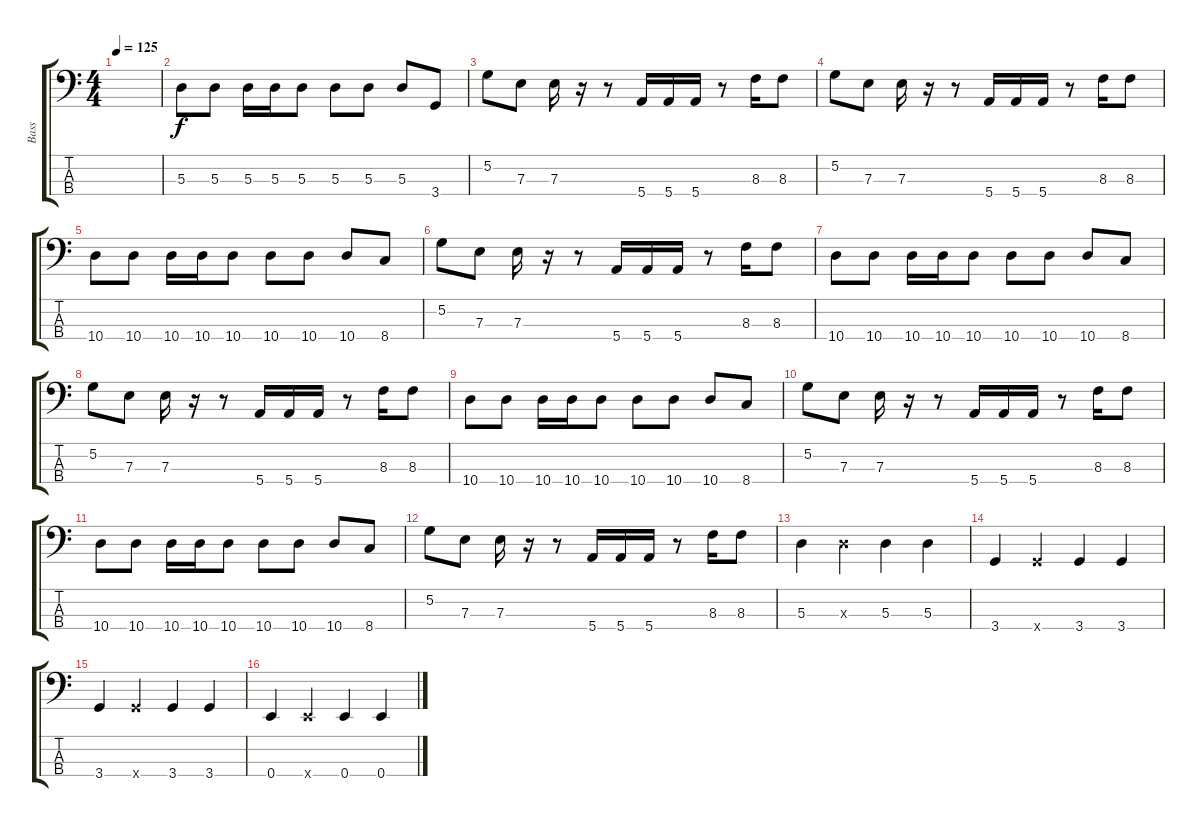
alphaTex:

\track ("Bass" "Bass") {instrument electricbasspick}
\staff {score tabs}
\tuning (G2 D2 A1 E1) {hide}
\ts (4 4)
\tempo 125
\clef f4
\ks c
|
5.3.8 5.3.8 5.3.16 5.3.16 5.3.8 5.3.8 5.3.8 5.3.8 3.4.8 |
5.2.8 7.3.8 7.3.16 r.16 r.8 5.4.16 5.4.16 5.4.16 r.8 8.3.16 8.3.8 |
5.2.8 7.3.8 7.3.16 r.16 r.8 5.4.16 5.4.16 5.4.16 r.8 8.3.16 8.3.8 |
10.4.8 10.4.8 10.4.16 10.4.16 10.4.8 10.4.8 10.4.8 10.4.8 8.4.8 |
5.2.8 7.3.8 7.3.16 r.16 r.8 5.4.16 5.4.16 5.4.16 r.8 8.3.16 8.3.8 |
10.4.8 10.4.8 10.4.16 10.4.16 10.4.8 10.4.8 10.4.8 10.4.8 8.4.8 |
5.2.8 7.3.8 7.3.16 r.16 r.8 5.4.16 5.4.16 5.4.16 r.8 8.3.16 8.3.8 |
10.4.8 10.4.8 10.4.16 10.4.16 10.4.8 10.4.8 10.4.8 10.4.8 8.4.8 |
5.2.8 7.3.8 7.3.16 r.16 r.8 5.4.16 5.4.16 5.4.16 r.8 8.3.16 8.3.8 |
10.4.8 10.4.8 10.4.16 10.4.16 10.4.8 10.4.8 10.4.8 10.4.8 8.4.8 |
5.2.8 7.3.8 7.3.16 r.16 r.8 5.4.16 5.4.16 5.4.16 r.8 8.3.16 8.3.8 |
5.3.4 5.3{x}.4 5.3.4 5.3.4 |
3.4.4 3.4{x}.4 3.4.4 3.4.4 |
3.4.4 3.4{x}.4 3.4.4 3.4.4 |
0.4.4 0.4{x}.4 0.4.4 0.4.4
